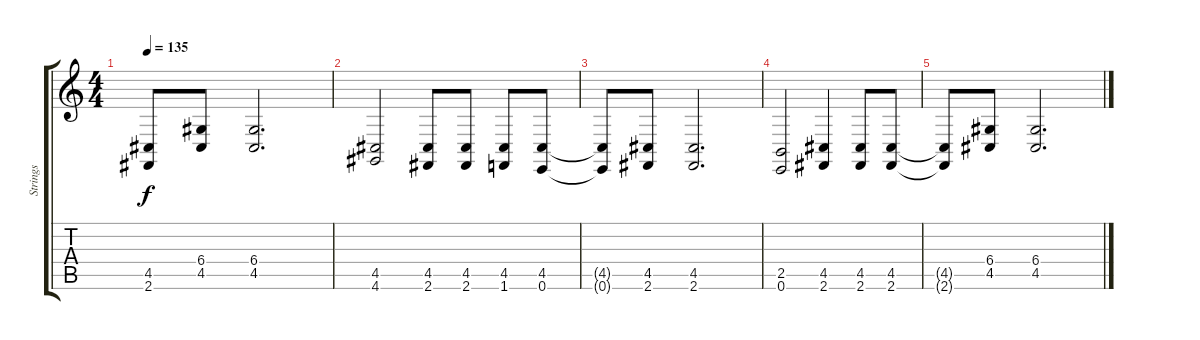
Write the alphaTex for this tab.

\track ("Strings" "Strings") {instrument stringensemble1}
\staff {score tabs}
\tuning (E4 B3 G3 D3 A2 E2) {hide}
\ts (4 4)
\tempo 135
\clef g2
\ks c
(4.5{t} 2.6{t}).8{dy f} (6.4 4.5).8 (6.4 4.5).2{d} |
(4.5 4.6).2 (4.5 2.6).8 (4.5 2.6).8 (4.5 1.6).8 (4.5 0.6).8 |
(4.5{t} 0.6{t}).8 (4.5 2.6).8 (4.5 2.6).2{d} |
(2.5 0.6).2 (4.5 2.6).4 (4.5 2.6).8 (4.5 2.6).8 |
(4.5{t} 2.6{t}).8 (6.4 4.5).8 (6.4 4.5).2{d}
